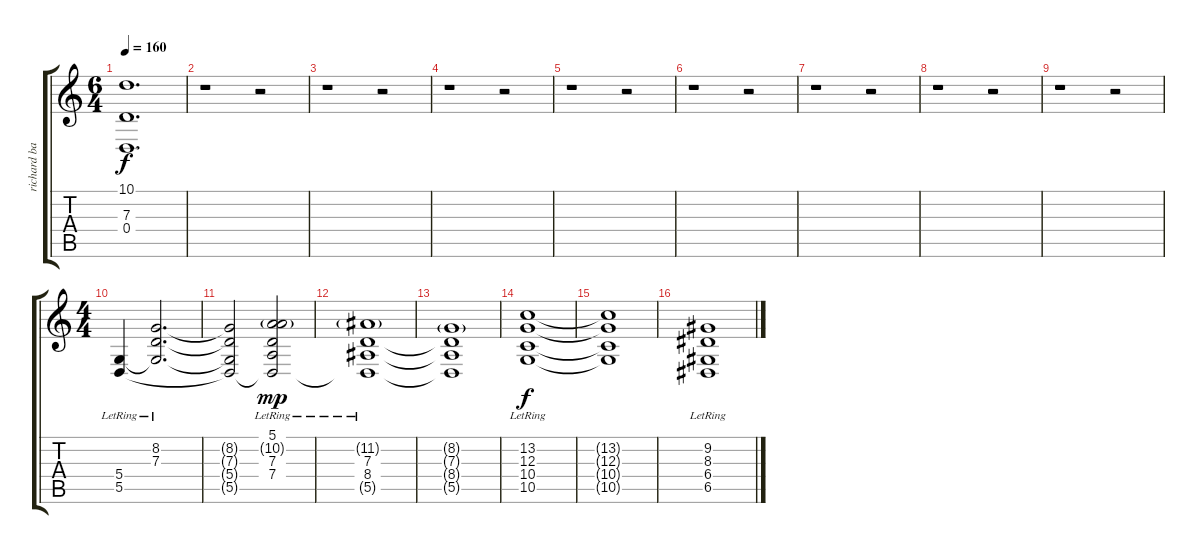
\track ("richard barbieri ( keybord )" "richard ba") {instrument stringensemble1}
\staff {score tabs}
\tuning (E4 B3 G3 D3 A2 D2) {hide}
\ts (6 4)
\tempo 160
\clef g2
\ks c
(10.1{t} 7.3{t} 0.4{t}).1{d dy f} |
r.1 r.2 |
r.1 r.2 |
r.1 r.2 |
r.1 r.2 |
r.1 r.2 |
r.1 r.2 |
r.1 r.2 |
r.1 r.2 |
\ts (4 4)
(5.4{lr} 5.5{lr}).4{volume 14} (8.2{lr} 7.3{lr} 5.4{t}).2{d} |
(8.2{t} 7.3{t} 5.4{t} 5.5{t}).2 (5.1 10.2{g lr} 7.3{lr} 7.4{lr} 5.5{t}).2{dy mp} |
(11.2{g lr} 7.3{lr} 8.4{lr} 5.5{t}).1 |
(8.2{g} 7.3{t} 8.4{t} 5.5{t}).1 |
(13.2{lr} 12.3{lr} 10.4{lr} 10.5).1{dy f} |
(13.2{t} 12.3{t} 10.4{t} 10.5{t}).1 |
(9.2{lr} 8.3{lr} 6.4{lr} 6.5{lr}).1
